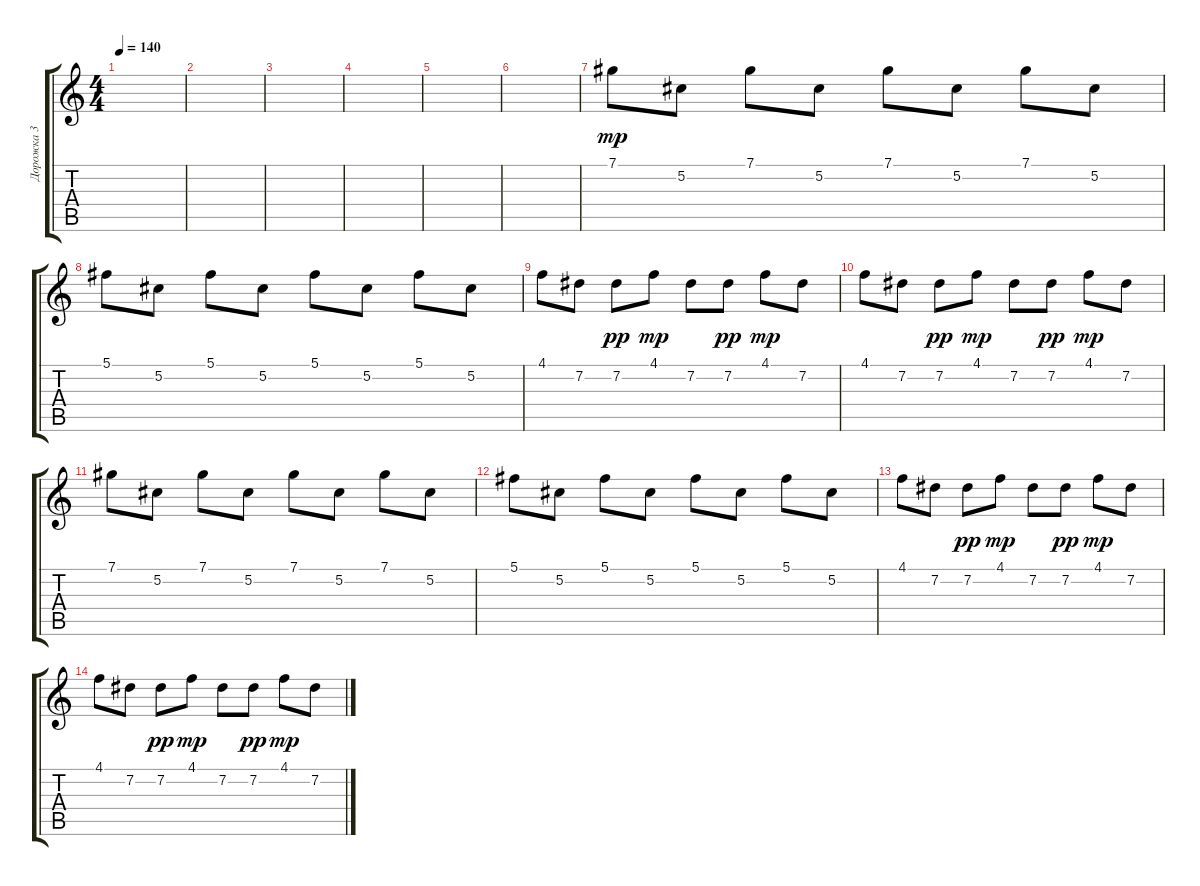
\track ("Дорожка 3" "Дорожка 3") {instrument distortionguitar}
\staff {score tabs}
\tuning (Db4 Ab3 E3 B2 Gb2 B1) {hide}
\ts (4 4)
\tempo 140
\clef g2
\ks c
|
|
|
|
|
|
7.1.8{dy mp} 5.2.8 7.1.8 5.2.8 7.1.8 5.2.8 7.1.8 5.2.8 |
5.1.8 5.2.8 5.1.8 5.2.8 5.1.8 5.2.8 5.1.8 5.2.8 |
4.1.8 7.2.8 7.2.8{dy pp} 4.1.8{dy mp} 7.2.8 7.2.8{dy pp} 4.1.8{dy mp} 7.2.8 |
4.1.8 7.2.8 7.2.8{dy pp} 4.1.8{dy mp} 7.2.8 7.2.8{dy pp} 4.1.8{dy mp} 7.2.8 |
7.1.8 5.2.8 7.1.8 5.2.8 7.1.8 5.2.8 7.1.8 5.2.8 |
5.1.8 5.2.8 5.1.8 5.2.8 5.1.8 5.2.8 5.1.8 5.2.8 |
4.1.8 7.2.8 7.2.8{dy pp} 4.1.8{dy mp} 7.2.8 7.2.8{dy pp} 4.1.8{dy mp} 7.2.8 |
4.1.8 7.2.8 7.2.8{dy pp} 4.1.8{dy mp} 7.2.8 7.2.8{dy pp} 4.1.8{dy mp} 7.2.8
